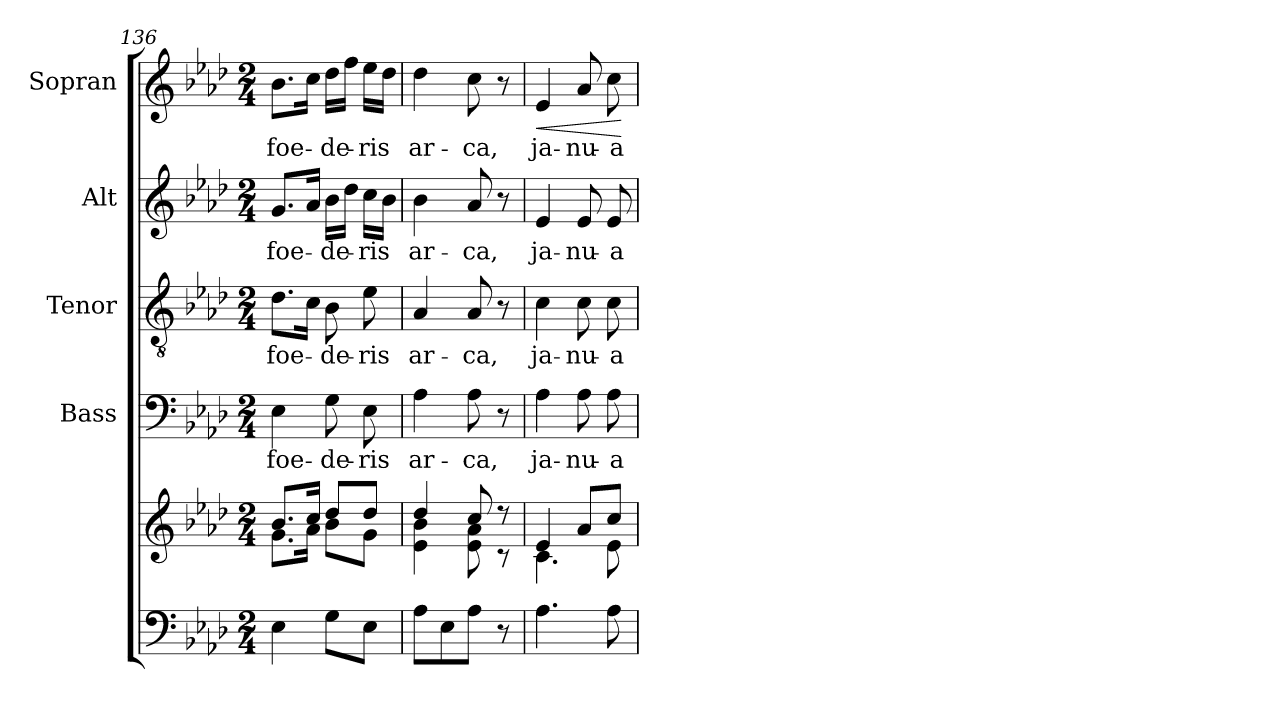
**kern	**kern	**kern	**text	**kern	**text	**kern	**text	**kern	**text	**dynam
*part5	*part5	*part4	*part4	*part3	*part3	*part2	*part2	*part1	*part1	*part1
*staff6	*staff5	*staff4	*staff4	*staff3	*staff3	*staff2	*staff2	*staff1	*staff1	*staff1
*	*	*I"Bass	*	*I"Tenor	*	*I"Alt	*	*I"Sopran	*	*
*	*	*I'B.	*	*I'T.	*	*I'A.	*	*I'S.	*	*
*clefF4	*clefG2	*clefF4	*	*clefGv2	*	*clefG2	*	*clefG2	*	*
*k[b-e-a-d-]	*k[b-e-a-d-]	*k[b-e-a-d-]	*	*k[b-e-a-d-]	*	*k[b-e-a-d-]	*	*k[b-e-a-d-]	*	*
*A-:	*A-:	*A-:	*	*A-:	*	*A-:	*	*A-:	*	*
*M2/4	*M2/4	*M2/4	*	*M2/4	*	*M2/4	*	*M2/4	*	*
=136	=136	=136	=136	=136	=136	=136	=136	=136	=136	=136
*	*^	*	*	*	*	*	*	*	*	*
!	!	!	!	!LO:LY:b	!	!LO:LY:b	!	!LO:LY:b	!	!LO:LY:b	!
4E-\	8.b-/L	8.g\L	4E-\	foe-	8.d-\L	foe-	8.g/L	foe-	8.b-\L	foe-	.
.	16cc/Jk	16a-\Jk	.	.	16c\Jk	.	16a-/Jk	.	16cc\Jk	.	.
!	!	!	!	!LO:LY:b	!	!LO:LY:b	!	!LO:LY:b	!	!LO:LY:b	!
8G\L	8dd-/L	8b-\L	8G\	-de-	8B-\	-de-	16b-\LL	-de-	16dd-\LL	-de-	.
.	.	.	.	.	.	.	16dd-\JJ	.	16ff\JJ	.	.
!	!	!	!	!LO:LY:b	!	!LO:LY:b	!	!LO:LY:b	!	!LO:LY:b	!
8E-\J	8dd-/J	8g\J	8E-\	-ris	8e-\	-ris	16cc\LL	-ris	16ee-\LL	-ris	.
.	.	.	.	.	.	.	16b-\JJ	.	16dd-\JJ	.	.
!!LO:LB:g=z
=137	=137	=137	=137	=137	=137	=137	=137	=137	=137	=137	=137
!	!	!	!	!LO:LY:b	!	!LO:LY:b	!	!LO:LY:b	!	!LO:LY:b	!
8A-\L	4dd-/	4e-\ 4b-\	4A-\	ar-	4A-/	ar-	4b-\	ar-	4dd-\	ar-	.
8E-\	.	.	.	.	.	.	.	.	.	.	.
!	!	!	!	!LO:LY:b	!	!LO:LY:b	!	!LO:LY:b	!	!LO:LY:b	!
8A-\J	8cc/	8e-\ 8a-\	8A-\	-ca,	8A-/	-ca,	8a-/	-ca,	8cc\	-ca,	.
8r	8r	8r	8r	.	8r	.	8r	.	8r	.	.
=138	=138	=138	=138	=138	=138	=138	=138	=138	=138	=138	=138
!	!	!	!	!LO:LY:b	!	!LO:LY:b	!	!LO:LY:b	!	!LO:LY:b	!LO:HP:b
4.A-\	4e-/	4.c\	4A-\	ja-	4c\	ja-	4e-/	ja-	4e-/	ja-	<
!	!	!	!	!LO:LY:b	!	!LO:LY:b	!	!LO:LY:b	!	!LO:LY:b	!
.	8a-/L	.	8A-\	-nu-	8c\	-nu-	8e-/	-nu-	8a-/	-nu-	.
!	!	!	!	!LO:LY:b	!	!LO:LY:b	!	!LO:LY:b	!	!LO:LY:b	!
8A-\	8cc/J	8e-\	8A-\	-a	8c\	-a	8e-/	-a	8cc\	-a	.
*	*v	*v	*	*	*	*	*	*	*	*	*
.	.	.	.	.	.	.	.	.	.	[
=	=	=	=	=	=	=	=	=	=	=
*-	*-	*-	*-	*-	*-	*-	*-	*-	*-	*-
